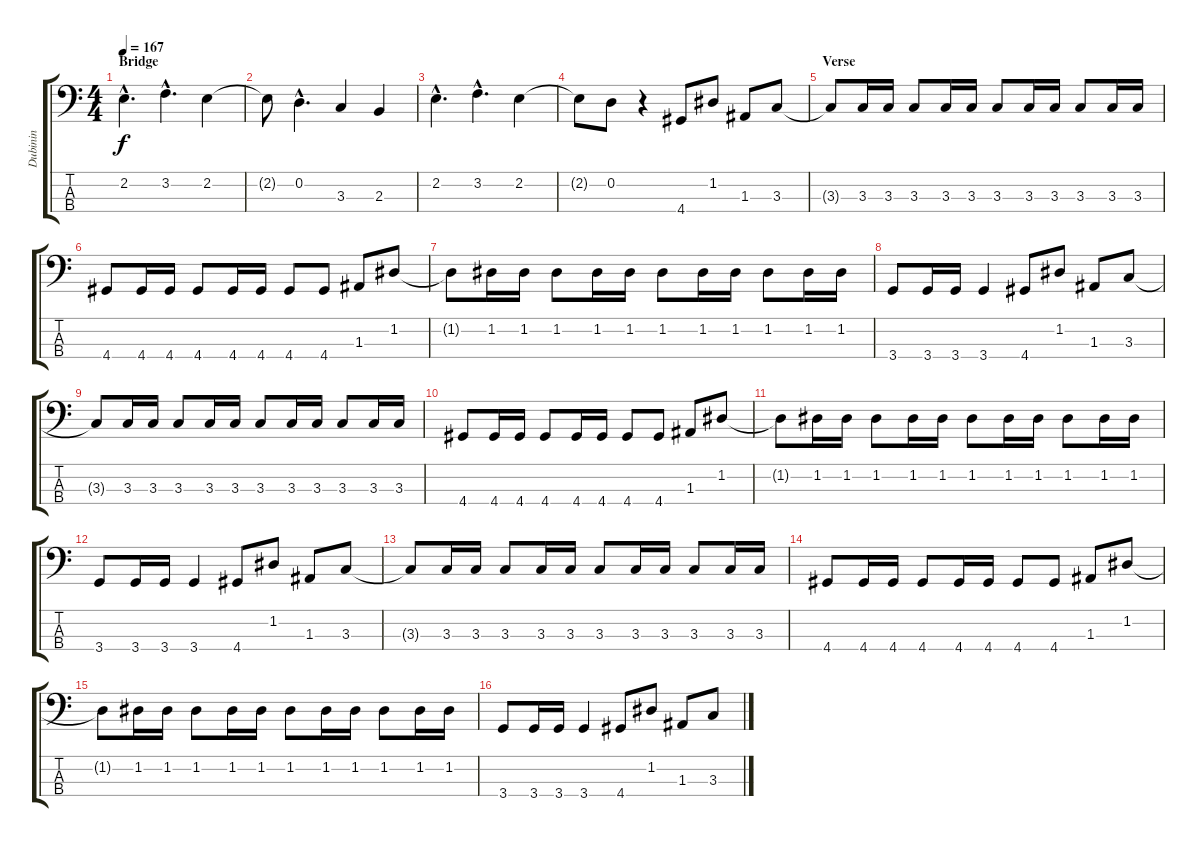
\track ("Dubinin" "Dubinin") {instrument electricbassfinger}
\staff {score tabs}
\tuning (G2 D2 A1 E1) {hide}
\ts (4 4)
\section ("" "Bridge")
\tempo 167
\clef f4
\ks c
2.2{hac}.4{d dy f} 3.2{hac}.4{d} 2.2.4 |
2.2{t}.8 0.2{hac}.4{d} 3.3.4 2.3.4 |
2.2{hac}.4{d} 3.2{hac}.4{d} 2.2.4 |
2.2{t}.8 0.2.8 r.4 4.4.8 1.2.8 1.3.8 3.3.8 |
\section ("" "Verse")
3.3{t}.8 3.3.16 3.3.16 3.3.8 3.3.16 3.3.16 3.3.8 3.3.16 3.3.16 3.3.8 3.3.16 3.3.16 |
4.4.8 4.4.16 4.4.16 4.4.8 4.4.16 4.4.16 4.4.8 4.4.8 1.3.8 1.2.8 |
1.2{t}.8 1.2.16 1.2.16 1.2.8 1.2.16 1.2.16 1.2.8 1.2.16 1.2.16 1.2.8 1.2.16 1.2.16 |
3.4.8 3.4.16 3.4.16 3.4.4 4.4.8 1.2.8 1.3.8 3.3.8 |
3.3{t}.8 3.3.16 3.3.16 3.3.8 3.3.16 3.3.16 3.3.8 3.3.16 3.3.16 3.3.8 3.3.16 3.3.16 |
4.4.8 4.4.16 4.4.16 4.4.8 4.4.16 4.4.16 4.4.8 4.4.8 1.3.8 1.2.8 |
1.2{t}.8 1.2.16 1.2.16 1.2.8 1.2.16 1.2.16 1.2.8 1.2.16 1.2.16 1.2.8 1.2.16 1.2.16 |
3.4.8 3.4.16 3.4.16 3.4.4 4.4.8 1.2.8 1.3.8 3.3.8 |
3.3{t}.8 3.3.16 3.3.16 3.3.8 3.3.16 3.3.16 3.3.8 3.3.16 3.3.16 3.3.8 3.3.16 3.3.16 |
4.4.8 4.4.16 4.4.16 4.4.8 4.4.16 4.4.16 4.4.8 4.4.8 1.3.8 1.2.8 |
1.2{t}.8 1.2.16 1.2.16 1.2.8 1.2.16 1.2.16 1.2.8 1.2.16 1.2.16 1.2.8 1.2.16 1.2.16 |
3.4.8 3.4.16 3.4.16 3.4.4 4.4.8 1.2.8 1.3.8 3.3.8
